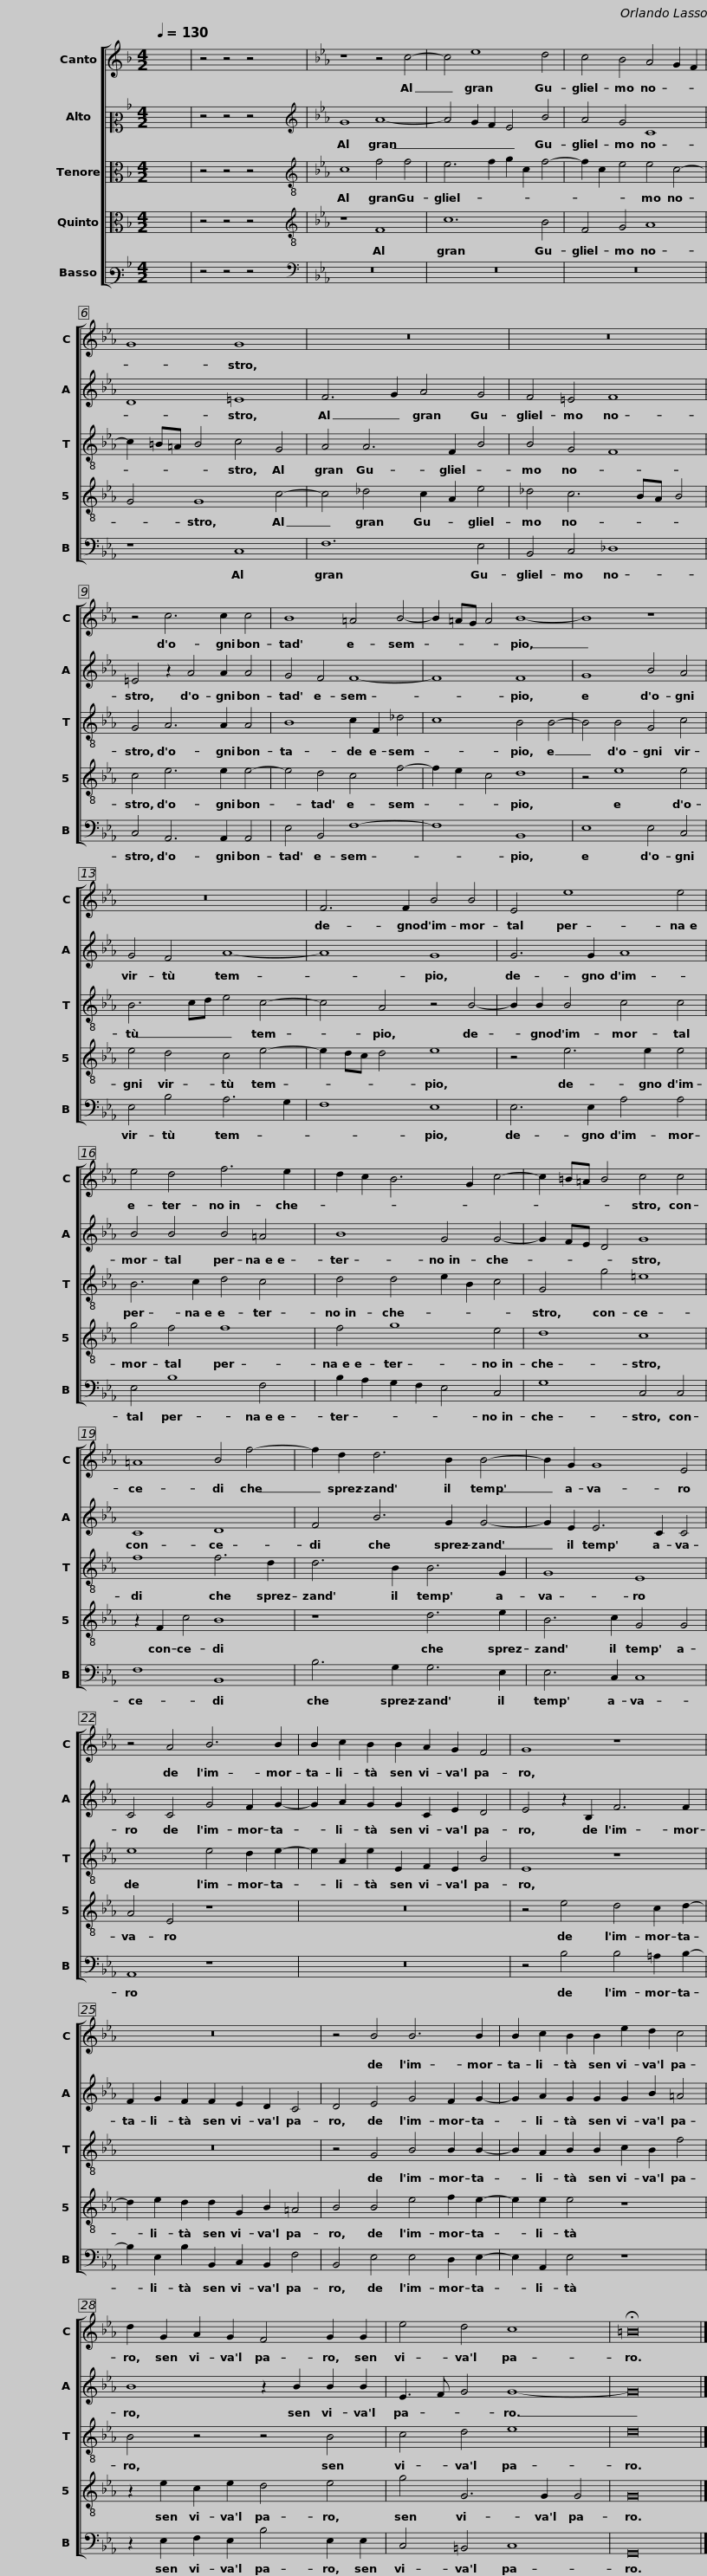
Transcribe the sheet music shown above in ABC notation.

X:1
%%score [ 1 2 3 4 5 ]
L:1/8
Q:1/4=130
M:4/2
I:linebreak $
K:F
V:1 treble
V:2 alto2
V:3 alto
V:4 alto
V:5 bass3
V:1
 x16 | z4 z4 z4 x4 |[K:Eb] z8 z4 c4- | c4 e8 d4 | c4 B4 A4 G2 F2 | %5
 G8 G8 |$ z16 | z16 | z4 c6 c2 c4 | B8 =A4 B4- |$ %10
 B2 =AG A4 B8- | B8 z8 | z16 | F6 F2 B4 B4 |$ E4 e8 e4 | %15
 e4 d4 f6 e2 | d2 c2 B6 G2 c4- | c2 =B=A B4 c4 c4 |$ =A8 B4 f4- | f2 d2 d6 B2 B4- | %20
 B2 G2 G8 E4 | z4 A4 B6 B2 |$ B2 c2 B2 B2 A2 G2 F4 | G8 z8 | z16 | %25
 z4 B4 B6 B2 |$ B2 c2 B2 B2 e2 d2 c4 | d2 G2 A2 G2 F4 G2 G2 | e4 d4 c8 | !fermata!=B16 |] %30
V:2
 x16 | z4 z4 z4 x4 |[K:Eb][K:treble] G8 A8- | A4 G2 F2 E4 B4 | A4 G4 C8 | %5
 D8 =E8 |$ F6 G2 A4 G4 | F4 =E4 F8 | =E4 z2 A4 A2 A4 | G4 F4 F8- |$ %10
 F8 F8 | G8 B4 A4 | G4 F4 A8- | A8 G8 |$ G6 G2 A8 | %15
 B4 B4 B4 =A4 | B8 G4 G4- | G2 FE D4 G8 |$ C8 D8 | F4 B6 G2 G4- | %20
 G2 E2 E6 C2 C4 | C4 C4 G4 F2 G2- |$ G2 A2 G2 G2 C2 E2 D4 | E4 z2 B,2 F6 F2 | F2 G2 F2 F2 E2 D2 C4 | %25
 D4 E4 G4 F2 G2- |$ G2 A2 G2 G2 G2 B2 =A4 | B8 z2 B2 B2 B2 | E3 F G4 G8- | G16 |] %30
V:3
 x16 | z4 z4 z4 x4 |[K:Eb][K:treble-8] c8 f4 f4 | e6 f2 g2 c2 f4- | f2 c2 e4 e4 c4- | %5
 c2 =B=A B4 c4 G4 |$ A4 A6 F2 B4 | B4 G4 F8 | G4 A6 A2 A4 | B8 c2 F2 _d4 |$ %10
 c8 B4 B4- | B4 B4 G4 c4 | B6 cd e4 c4- | c4 A4 z4 B4- |$ B2 B2 B4 c4 c4 | %15
 B6 c2 d4 c4 | d4 d4 e2 B2 c4 | G4 g4 =e8 |$ f8 f6 d2 | d6 B2 B6 G2 | %20
 G8 E8 | e8 e4 d2 e2- |$ e2 A2 e2 E2 F2 E2 B4 | E8 z8 | z16 | %25
 z4 G4 B4 B2 B2- |$ B2 A2 B2 B2 c2 B2 f4 | B4 z4 z4 B4 | c4 d4 e8 | d16 |] %30
V:4
 x16 | z4 z4 z4 x4 |[K:Eb][K:treble-8] z8 F8 | c12 B4 | F4 G4 A8 | %5
 G4 G8 c4- |$ c4 _d4 c2 A2 e4 | _d4 c6 BA B4 | c4 e6 e2 e4- | e4 d4 c4 f4- |$ %10
 f2 e2 c4 d8 | z4 e8 e4 | e4 d4 c4 e4- | e2 dc d4 e8 |$ z4 e6 e2 e4 | %15
 g4 f4 f8 | f4 g8 e4 | d8 c8 |$ z2 F2 c4 B8 | z8 d6 e2 | %20
 B6 c2 G4 G4 | A4 E4 z8 |$ z16 | z4 e4 d4 c2 d2- | d2 e2 d2 d2 G2 B2 =A4 | %25
 B4 B4 e4 f2 e2- |$ e2 e2 e4 z8 | z2 e2 c2 e2 d4 e4 | g4 G6 G2 G4 | G16 |] %30
V:5
 x16 | z4 z4 z4 x4 |[K:Eb][K:bass] z16 | z16 | z16 | %5
 z8 C,8 |$ F,12 E,4 | B,,4 C,4 _D,8 | C,4 A,,6 A,,2 A,,4 | E,4 B,,4 F,8- |$ %10
 F,8 B,,8 | E,8 E,4 C,4 | E,4 B,4 A,6 G,2 | F,8 E,8 |$ E,6 E,2 A,4 A,4 | %15
 E,4 B,8 F,4 | B,2 A,2 G,2 F,2 E,4 C,4 | G,8 C,4 C,4 |$ F,8 B,,8 | B,6 G,2 G,6 E,2 | %20
 E,6 C,2 C,8 | A,,8 z8 |$ z16 | z4 B,4 B,4 =A,2 B,2- | B,2 E,2 B,2 B,,2 C,2 B,,2 F,4 | %25
 B,,4 E,4 E,4 D,2 E,2- |$ E,2 A,,2 E,4 z8 | z2 E,2 F,2 E,2 B,4 E,2 E,2 | C,4 =B,,4 C,8 | G,,16 |] %30
